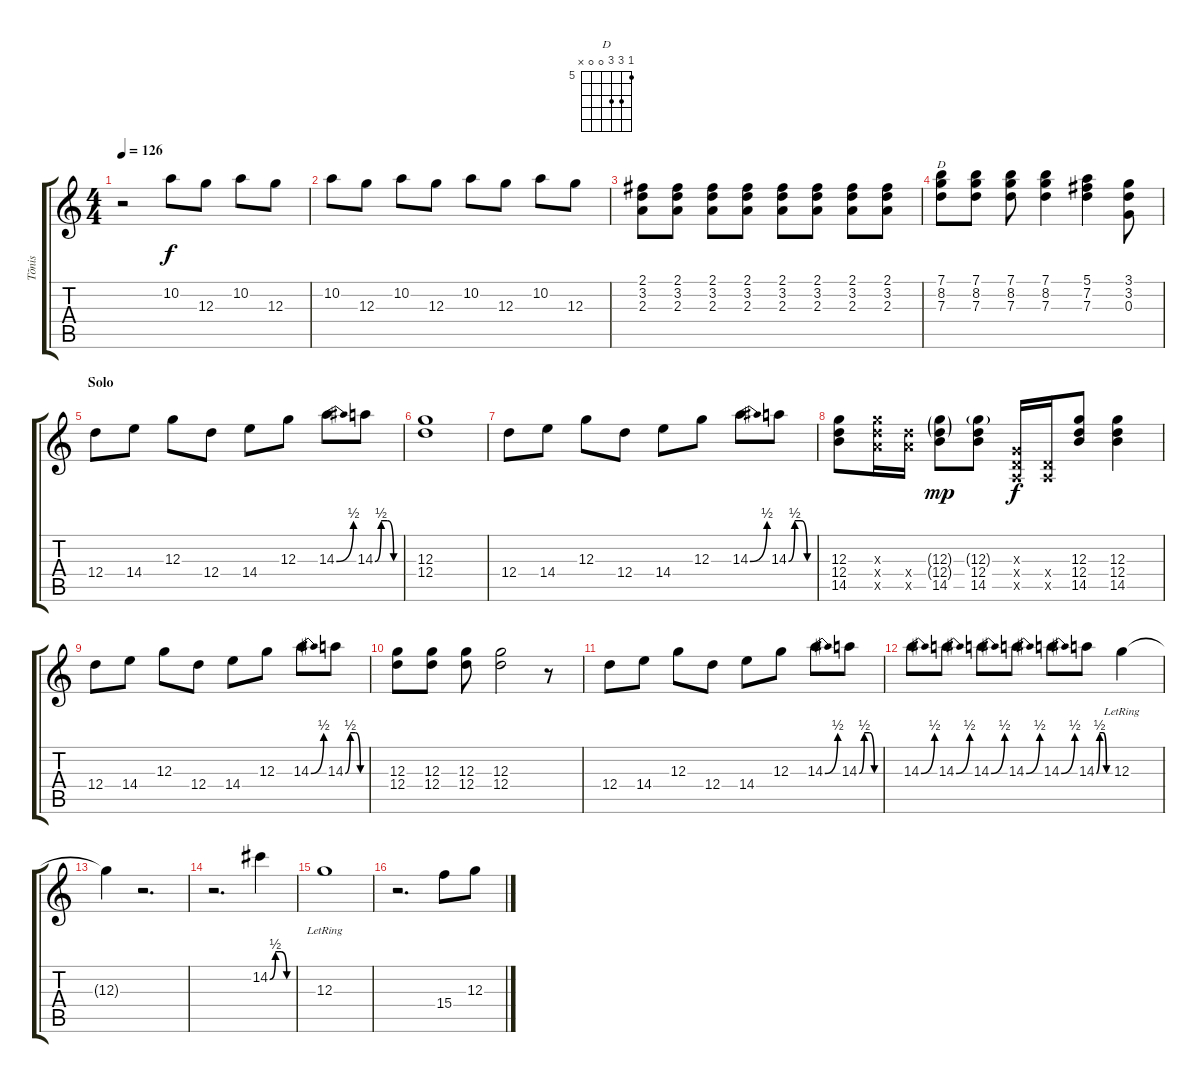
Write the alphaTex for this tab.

\track ("Tõnis" "Tõnis") {instrument distortionguitar}
\staff {score tabs}
\tuning (E4 B3 G3 D3 A2 E2) {hide}
\chord ("D" 5 7 7 0 0 x) {firstfret 5}
\ts (4 4)
\tempo 126
\clef g2
\ks c
r.2{dy f} 10.2.8 12.3.8 10.2.8 12.3.8 |
10.2.8 12.3.8 10.2.8 12.3.8 10.2.8 12.3.8 10.2.8 12.3.8 |
(2.1 3.2 2.3).8 (2.1 3.2 2.3).8 (2.1 3.2 2.3).8 (2.1 3.2 2.3).8 (2.1 3.2 2.3).8 (2.1 3.2 2.3).8 (2.1 3.2 2.3).8 (2.1 3.2 2.3).8 |
(7.1 8.2 7.3).8{ch "D"} (7.1 8.2 7.3).8 (7.1 8.2 7.3).8 (7.1 8.2 7.3).4 (5.1 7.2 7.3).4 (3.1 3.2 0.3).8 |
\section ("" "Solo")
12.4.8 14.4.8 12.3.8 12.4.8 14.4.8 12.3.8 14.3{be (bend 0 0 60 2)}.8 14.3{be (custom 0 0 15 2 30 2 45 0 60 0)}.8 |
(12.3 12.4).1 |
12.4.8 14.4.8 12.3.8 12.4.8 14.4.8 12.3.8 14.3{be (bend 0 0 60 2)}.8 14.3{be (custom 0 0 15 2 30 2 45 0 60 0)}.8 |
(12.3 12.4 14.5).8 (12.3{x} 12.4{x} 12.5{x}).16 (12.4{x} 12.5{x}).16 (12.3{g} 12.4{g} 14.5).8{dy mp} (12.3{g} 12.4 14.5).8 (0.3{x} 0.4{x} 0.5{x}).16{dy f} (0.4{x} 0.5{x}).16 (12.3 12.4 14.5).8 (12.3 12.4 14.5).4 |
12.4.8 14.4.8 12.3.8 12.4.8 14.4.8 12.3.8 14.3{be (bend 0 0 60 2)}.8 14.3{be (custom 0 0 15 2 30 2 45 0 60 0)}.8 |
(12.3 12.4).8 (12.3 12.4).8 (12.3 12.4).8 (12.3 12.4).2 r.8 |
12.4.8 14.4.8 12.3.8 12.4.8 14.4.8 12.3.8 14.3{be (bend 0 0 60 2)}.8 14.3{be (custom 0 0 15 2 30 2 45 0 60 0)}.8 |
14.3{be (bend 0 0 60 2)}.8 14.3{be (bend 0 0 60 2)}.8 14.3{be (bend 0 0 60 2)}.8 14.3{be (bend 0 0 60 2)}.8 14.3{be (bend 0 0 60 2)}.8 14.3{be (custom 0 0 15 2 30 2 45 0 60 0)}.8 12.3{lr}.4 |
12.3{t}.4 r.2{d} |
r.2{d} 14.2{be (custom 0 0 15 2 30 2 45 0 60 0)}.4 |
12.3{lr}.1 |
r.2{d} 15.4.8 12.3.8
